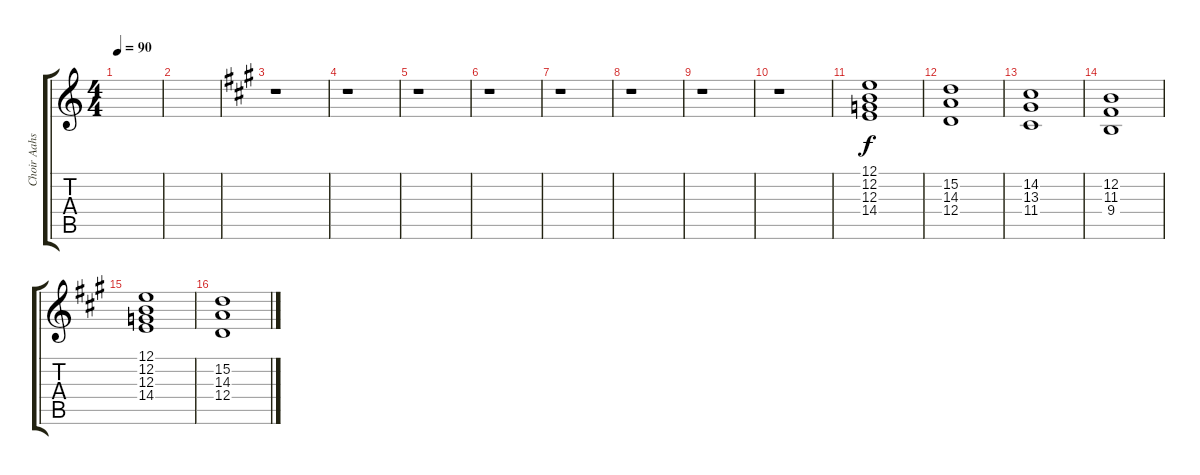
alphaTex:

\track ("Choir Aahs" "Choir Aahs") {instrument choiraahs}
\staff {score tabs}
\tuning (E4 B3 G3 D3 A2 E2) {hide}
\ts (4 4)
\tempo 90
\clef g2
\ks c
|
|
\ks a
r.1 |
r.1 |
r.1 |
r.1 |
r.1 |
r.1 |
r.1 |
r.1 |
(12.1 12.2 12.3 14.4).1 |
(15.2 14.3 12.4).1 |
(14.2 13.3 11.4).1 |
(12.2 11.3 9.4).1 |
(12.1 12.2 12.3 14.4).1 |
(15.2 14.3 12.4).1
